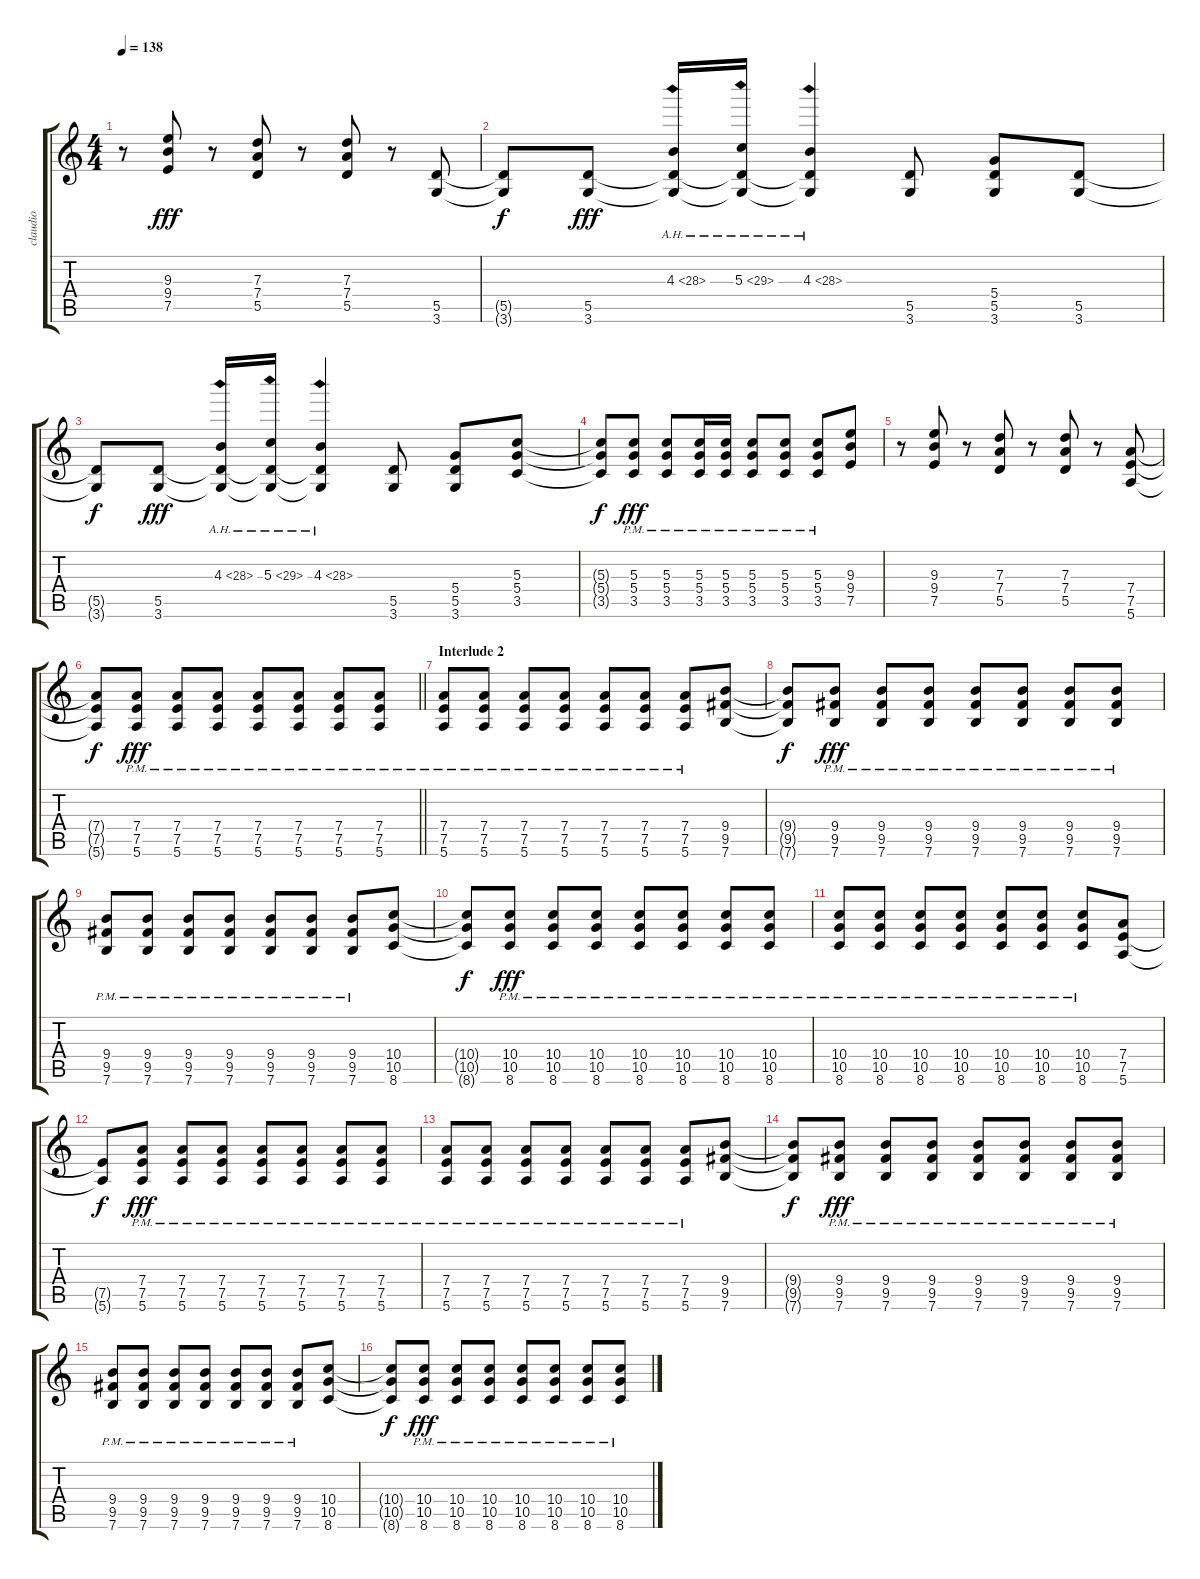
\track ("claudio" "claudio") {instrument overdrivenguitar}
\staff {score tabs}
\tuning (E4 B3 G3 D3 A2 E2) {hide}
\ts (4 4)
\tempo 138
\clef g2
\ks c
r.8{dy fff} (9.3 9.4 7.5).8 r.8 (7.3 7.4 5.5).8 r.8 (7.3 7.4 5.5).8 r.8 (5.5 3.6).8 |
(5.5{t} 3.6{t}).8{dy f} (5.5 3.6).8{dy fff} (4.3{ah 24} 5.5{t} 3.6{t}).16 (5.3{ah 24} 5.5{t} 3.6{t}).16 (4.3{ah 24} 5.5{t} 3.6{t}).4 (5.5 3.6).8 (5.4 5.5 3.6).8 (5.5 3.6).8 |
(5.5{t} 3.6{t}).8{dy f} (5.5 3.6).8{dy fff} (4.3{ah 24} 5.5{t} 3.6{t}).16 (5.3{ah 24} 5.5{t} 3.6{t}).16 (4.3{ah 24} 5.5{t} 3.6{t}).4 (5.5 3.6).8 (5.4 5.5 3.6).8 (5.3 5.4 3.5).8 |
(5.3{t} 5.4{t} 3.5{t}).8{dy f} (5.3{pm} 5.4{pm} 3.5{pm}).8{dy fff} (5.3{pm} 5.4{pm} 3.5{pm}).8 (5.3{pm} 5.4{pm} 3.5{pm}).16 (5.3{pm} 5.4{pm} 3.5{pm}).16 (5.3{pm} 5.4{pm} 3.5{pm}).8 (5.3{pm} 5.4{pm} 3.5{pm}).8 (5.3{pm} 5.4 3.5).8 (9.3 9.4 7.5).8 |
r.8{volume 12} (9.3 9.4 7.5).8 r.8 (7.3 7.4 5.5).8 r.8 (7.3 7.4 5.5).8 r.8 (7.4 7.5 5.6).8 |
\barLineRight lightlight
(7.4{t} 7.5{t} 5.6{t}).8{dy f} (7.4{pm} 7.5{pm} 5.6{pm}).8{dy fff} (7.4{pm} 7.5{pm} 5.6{pm}).8 (7.4{pm} 7.5{pm} 5.6{pm}).8 (7.4{pm} 7.5{pm} 5.6{pm}).8 (7.4{pm} 7.5{pm} 5.6{pm}).8 (7.4{pm} 7.5{pm} 5.6{pm}).8 (7.4{pm} 7.5{pm} 5.6{pm}).8 |
\section ("" "Interlude 2")
(7.4{pm} 7.5{pm} 5.6{pm}).8 (7.4{pm} 7.5{pm} 5.6{pm}).8 (7.4 7.5{pm} 5.6{pm}).8 (7.4{pm} 7.5{pm} 5.6{pm}).8 (7.4{pm} 7.5{pm} 5.6{pm}).8 (7.4{pm} 7.5{pm} 5.6{pm}).8 (7.4{pm} 7.5{pm} 5.6{pm}).8 (9.4 9.5 7.6).8 |
(9.4{t} 9.5{t} 7.6{t}).8{dy f} (9.4{pm} 9.5{pm} 7.6{pm}).8{dy fff} (9.4{pm} 9.5{pm} 7.6{pm}).8 (9.4 9.5{pm} 7.6{pm}).8 (9.4{pm} 9.5{pm} 7.6{pm}).8 (9.4{pm} 9.5{pm} 7.6{pm}).8 (9.4{pm} 9.5{pm} 7.6{pm}).8 (9.4{pm} 9.5{pm} 7.6{pm}).8 |
(9.4{pm} 9.5{pm} 7.6{pm}).8 (9.4{pm} 9.5{pm} 7.6{pm}).8 (9.4{pm} 9.5{pm} 7.6{pm}).8 (9.4 9.5{pm} 7.6{pm}).8 (9.4{pm} 9.5{pm} 7.6{pm}).8 (9.4{pm} 9.5{pm} 7.6{pm}).8 (9.4{pm} 9.5{pm} 7.6{pm}).8 (10.4 10.5 8.6).8 |
(10.4{t} 10.5{t} 8.6{t}).8{dy f} (10.4{pm} 10.5{pm} 8.6{pm}).8{dy fff} (10.4{pm} 10.5{pm} 8.6{pm}).8 (10.4{pm} 10.5{pm} 8.6{pm}).8 (10.4{pm} 10.5{pm} 8.6{pm}).8 (10.4{pm} 10.5{pm} 8.6{pm}).8 (10.4{pm} 10.5{pm} 8.6{pm}).8 (10.4{pm} 10.5{pm} 8.6{pm}).8 |
(10.4{pm} 10.5{pm} 8.6{pm}).8 (10.4{pm} 10.5{pm} 8.6{pm}).8 (10.4{pm} 10.5{pm} 8.6{pm}).8 (10.4{pm} 10.5{pm} 8.6{pm}).8 (10.4{pm} 10.5{pm} 8.6{pm}).8 (10.4{pm} 10.5{pm} 8.6{pm}).8 (10.4{pm} 10.5{pm} 8.6{pm}).8 (7.4 7.5 5.6).8 |
(7.5{t} 5.6{t}).8{dy f} (7.4{pm} 7.5{pm} 5.6{pm}).8{dy fff} (7.4{pm} 7.5{pm} 5.6{pm}).8 (7.4{pm} 7.5{pm} 5.6{pm}).8 (7.4{pm} 7.5{pm} 5.6{pm}).8 (7.4{pm} 7.5{pm} 5.6{pm}).8 (7.4{pm} 7.5{pm} 5.6{pm}).8 (7.4{pm} 7.5{pm} 5.6{pm}).8 |
(7.4{pm} 7.5{pm} 5.6{pm}).8 (7.4{pm} 7.5{pm} 5.6{pm}).8 (7.4 7.5{pm} 5.6{pm}).8 (7.4{pm} 7.5{pm} 5.6{pm}).8 (7.4{pm} 7.5{pm} 5.6{pm}).8 (7.4{pm} 7.5{pm} 5.6{pm}).8 (7.4{pm} 7.5{pm} 5.6{pm}).8 (9.4 9.5 7.6).8 |
(9.4{t} 9.5{t} 7.6{t}).8{dy f} (9.4{pm} 9.5{pm} 7.6{pm}).8{dy fff} (9.4{pm} 9.5{pm} 7.6{pm}).8 (9.4 9.5{pm} 7.6{pm}).8 (9.4{pm} 9.5{pm} 7.6{pm}).8 (9.4{pm} 9.5{pm} 7.6{pm}).8 (9.4{pm} 9.5{pm} 7.6{pm}).8 (9.4{pm} 9.5{pm} 7.6{pm}).8 |
(9.4{pm} 9.5{pm} 7.6{pm}).8 (9.4{pm} 9.5{pm} 7.6{pm}).8 (9.4{pm} 9.5{pm} 7.6{pm}).8 (9.4 9.5{pm} 7.6{pm}).8 (9.4{pm} 9.5{pm} 7.6{pm}).8 (9.4{pm} 9.5{pm} 7.6{pm}).8 (9.4{pm} 9.5{pm} 7.6{pm}).8 (10.4 10.5 8.6).8 |
(10.4{t} 10.5{t} 8.6{t}).8{dy f} (10.4{pm} 10.5{pm} 8.6{pm}).8{dy fff} (10.4{pm} 10.5{pm} 8.6{pm}).8 (10.4{pm} 10.5{pm} 8.6{pm}).8 (10.4{pm} 10.5{pm} 8.6{pm}).8 (10.4{pm} 10.5{pm} 8.6{pm}).8 (10.4{pm} 10.5{pm} 8.6{pm}).8 (10.4{pm} 10.5{pm} 8.6{pm}).8
